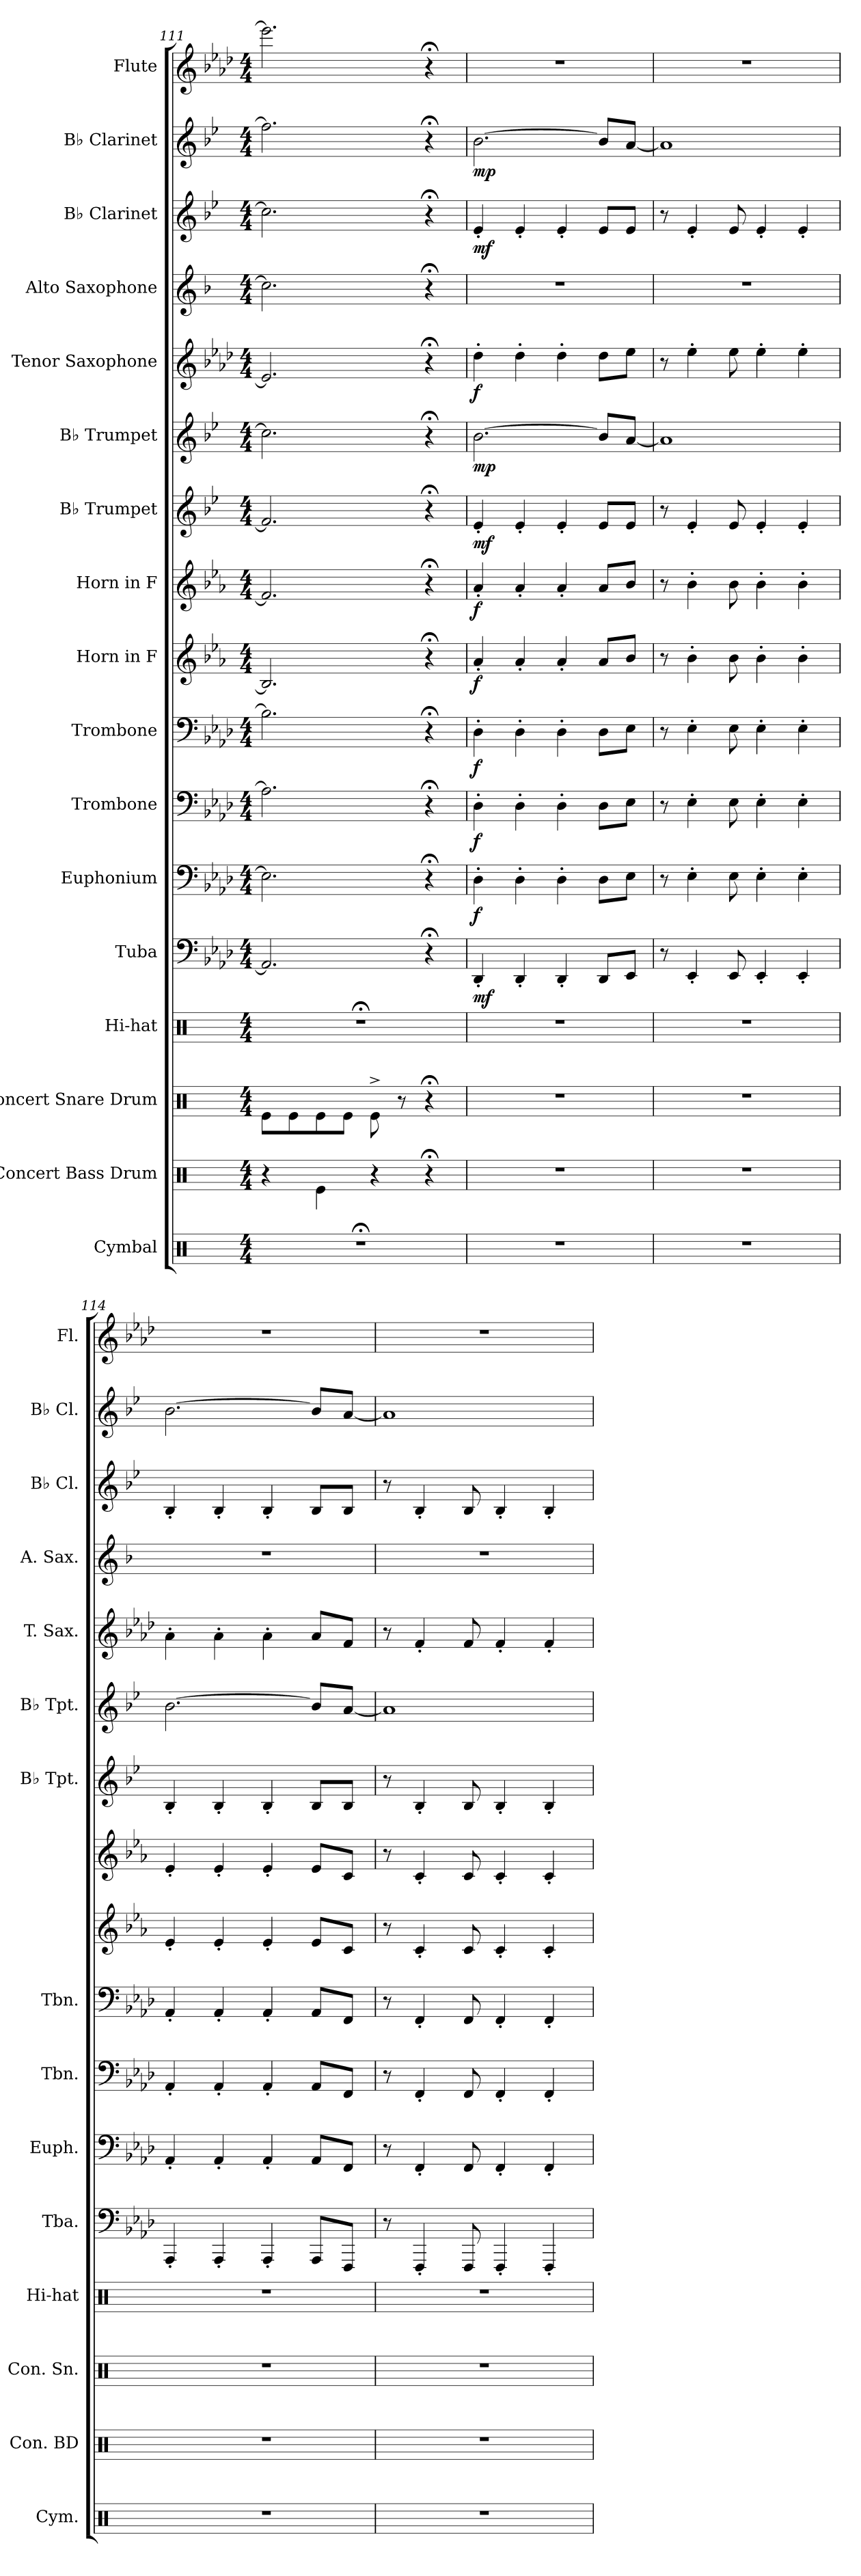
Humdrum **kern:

**kern	**kern	**kern	**kern	**kern	**dynam	**kern	**dynam	**kern	**dynam	**kern	**dynam	**kern	**dynam	**kern	**dynam	**kern	**dynam	**kern	**dynam	**kern	**dynam	**kern	**kern	**dynam	**kern	**dynam	**kern
*part17	*part16	*part15	*part14	*part13	*part13	*part12	*part12	*part11	*part11	*part10	*part10	*part9	*part9	*part8	*part8	*part7	*part7	*part6	*part6	*part5	*part5	*part4	*part3	*part3	*part2	*part2	*part1
*staff17	*staff16	*staff15	*staff14	*staff13	*staff13	*staff12	*staff12	*staff11	*staff11	*staff10	*staff10	*staff9	*staff9	*staff8	*staff8	*staff7	*staff7	*staff6	*staff6	*staff5	*staff5	*staff4	*staff3	*staff3	*staff2	*staff2	*staff1
*I"Cymbal	*I"Concert Bass Drum	*I"Concert Snare Drum	*I"Hi-hat	*I"Tuba	*	*I"Euphonium	*	*I"Trombone	*	*I"Trombone	*	*I"Horn in F	*	*I"Horn in F	*	*I"B♭ Trumpet	*	*I"B♭ Trumpet	*	*I"Tenor Saxophone	*	*I"Alto Saxophone	*I"B♭ Clarinet	*	*I"B♭ Clarinet	*	*I"Flute
*I'Cym.	*I'Con. BD	*I'Con. Sn.	*I'Hi-hat	*I'Tba.	*	*I'Euph.	*	*I'Tbn.	*	*I'Tbn.	*	*	*	*	*	*I'B♭ Tpt.	*	*I'B♭ Tpt.	*	*I'T. Sax.	*	*I'A. Sax.	*I'B♭ Cl.	*	*I'B♭ Cl.	*	*I'Fl.
*clefX	*clefX	*clefX	*clefX	*clefF4	*	*clefF4	*	*clefF4	*	*clefF4	*	*clefG2	*	*clefG2	*	*clefG2	*	*clefG2	*	*clefG2	*	*clefG2	*clefG2	*	*clefG2	*	*clefG2
*	*	*	*	*	*	*	*	*	*	*	*	*ITrd4c7	*	*ITrd4c7	*	*ITrd1c2	*	*ITrd1c2	*	*ITrd8c14	*	*ITrd5c9	*ITrd1c2	*	*ITrd1c2	*	*
*k[]	*k[]	*k[]	*k[]	*k[b-e-a-d-]	*	*k[b-e-a-d-]	*	*k[b-e-a-d-]	*	*k[b-e-a-d-]	*	*k[b-e-a-d-]	*	*k[b-e-a-d-]	*	*k[b-e-a-d-]	*	*k[b-e-a-d-]	*	*k[b-e-a-d-]	*	*k[b-e-a-d-]	*k[b-e-a-d-]	*	*k[b-e-a-d-]	*	*k[b-e-a-d-]
*M4/4	*M4/4	*M4/4	*M4/4	*M4/4	*	*M4/4	*	*M4/4	*	*M4/4	*	*M4/4	*	*M4/4	*	*M4/4	*	*M4/4	*	*M4/4	*	*M4/4	*M4/4	*	*M4/4	*	*M4/4
=111	=111	=111	=111	=111	=111	=111	=111	=111	=111	=111	=111	=111	=111	=111	=111	=111	=111	=111	=111	=111	=111	=111	=111	=111	=111	=111	=111
1r;<	4r	8Re\L	1r;<	2.AA-/]	.	2.E-\]	.	2.A-\]	.	2.B-\]	.	2.E-/]	.	2.B-/]	.	2.e-/]	.	2.b-\]	.	2.E-/]	.	2.e-\]	2.b-\]	.	2.ee-\]	.	2.eee-\]
.	.	8Re\	.	.	.	.	.	.	.	.	.	.	.	.	.	.	.	.	.	.	.	.	.	.	.	.	.
.	4Re\	8Re\	.	.	.	.	.	.	.	.	.	.	.	.	.	.	.	.	.	.	.	.	.	.	.	.	.
.	.	8Re\J	.	.	.	.	.	.	.	.	.	.	.	.	.	.	.	.	.	.	.	.	.	.	.	.	.
.	4r	8Re^\	.	.	.	.	.	.	.	.	.	.	.	.	.	.	.	.	.	.	.	.	.	.	.	.	.
.	.	8r	.	.	.	.	.	.	.	.	.	.	.	.	.	.	.	.	.	.	.	.	.	.	.	.	.
.	4r;<	4r;<	.	4r;<	.	4r;<	.	4r;<	.	4r;<	.	4r;<	.	4r;<	.	4r;<	.	4r;<	.	4r;<	.	4r;<	4r;<	.	4r;<	.	4r;<
=112	=112	=112	=112	=112	=112	=112	=112	=112	=112	=112	=112	=112	=112	=112	=112	=112	=112	=112	=112	=112	=112	=112	=112	=112	=112	=112	=112
!!LO:REH:place=s1:a:B:fs=14:t=Viva La Vida
*	*	*	*	*	*	*	*	*	*	*	*	*	*	*	*	*	*	*	*	*	*	*	*	*	*	*	*MM138
!	!	!	!	!	!LO:DY:b	!	!LO:DY:b	!	!LO:DY:b	!	!LO:DY:b	!	!LO:DY:b	!	!LO:DY:b	!	!LO:DY:b	!	!LO:DY:b	!	!LO:DY:b	!	!	!LO:DY:b	!	!LO:DY:b	!
1r	1r	1r	1r	4DD-'/	mf	4D-'\	f	4D-'\	f	4D-'\	f	4d-'/	f	4d-'/	f	4d-'/	mf	[2.a-\	mp	4d-'\	f	1r	4d-'/	mf	[2.a-\	mp	1r
.	.	.	.	4DD-'/	.	4D-'\	.	4D-'\	.	4D-'\	.	4d-'/	.	4d-'/	.	4d-'/	.	.	.	4d-'\	.	.	4d-'/	.	.	.	.
.	.	.	.	4DD-'/	.	4D-'\	.	4D-'\	.	4D-'\	.	4d-'/	.	4d-'/	.	4d-'/	.	.	.	4d-'\	.	.	4d-'/	.	.	.	.
.	.	.	.	8DD-/L	.	8D-\L	.	8D-\L	.	8D-\L	.	8d-/L	.	8d-/L	.	8d-/L	.	8a-/L]	.	8d-\L	.	.	8d-/L	.	8a-/L]	.	.
.	.	.	.	8EE-/J	.	8E-\J	.	8E-\J	.	8E-\J	.	8e-/J	.	8e-/J	.	8d-/J	.	[8g/J	.	8e-\J	.	.	8d-/J	.	[8g/J	.	.
=113	=113	=113	=113	=113	=113	=113	=113	=113	=113	=113	=113	=113	=113	=113	=113	=113	=113	=113	=113	=113	=113	=113	=113	=113	=113	=113	=113
1r	1r	1r	1r	8r	.	8r	.	8r	.	8r	.	8r	.	8r	.	8r	.	1g]	.	8r	.	1r	8r	.	1g]	.	1r
.	.	.	.	4EE-'/	.	4E-'\	.	4E-'\	.	4E-'\	.	4e-'\	.	4e-'\	.	4d-'/	.	.	.	4e-'\	.	.	4d-'/	.	.	.	.
.	.	.	.	8EE-/	.	8E-\	.	8E-\	.	8E-\	.	8e-\	.	8e-\	.	8d-/	.	.	.	8e-\	.	.	8d-/	.	.	.	.
.	.	.	.	4EE-'/	.	4E-'\	.	4E-'\	.	4E-'\	.	4e-'\	.	4e-'\	.	4d-'/	.	.	.	4e-'\	.	.	4d-'/	.	.	.	.
.	.	.	.	4EE-'/	.	4E-'\	.	4E-'\	.	4E-'\	.	4e-'\	.	4e-'\	.	4d-'/	.	.	.	4e-'\	.	.	4d-'/	.	.	.	.
=114	=114	=114	=114	=114	=114	=114	=114	=114	=114	=114	=114	=114	=114	=114	=114	=114	=114	=114	=114	=114	=114	=114	=114	=114	=114	=114	=114
1r	1r	1r	1r	4AAA-'/	.	4AA-'/	.	4AA-'/	.	4AA-'/	.	4A-'/	.	4A-'/	.	4A-'/	.	[2.a-\	.	4A-'\	.	1r	4A-'/	.	[2.a-\	.	1r
.	.	.	.	4AAA-'/	.	4AA-'/	.	4AA-'/	.	4AA-'/	.	4A-'/	.	4A-'/	.	4A-'/	.	.	.	4A-'\	.	.	4A-'/	.	.	.	.
.	.	.	.	4AAA-'/	.	4AA-'/	.	4AA-'/	.	4AA-'/	.	4A-'/	.	4A-'/	.	4A-'/	.	.	.	4A-'\	.	.	4A-'/	.	.	.	.
.	.	.	.	8AAA-/L	.	8AA-/L	.	8AA-/L	.	8AA-/L	.	8A-/L	.	8A-/L	.	8A-/L	.	8a-/L]	.	8A-/L	.	.	8A-/L	.	8a-/L]	.	.
.	.	.	.	8FFF/J	.	8FF/J	.	8FF/J	.	8FF/J	.	8F/J	.	8F/J	.	8A-/J	.	[8g/J	.	8F/J	.	.	8A-/J	.	[8g/J	.	.
=115	=115	=115	=115	=115	=115	=115	=115	=115	=115	=115	=115	=115	=115	=115	=115	=115	=115	=115	=115	=115	=115	=115	=115	=115	=115	=115	=115
1r	1r	1r	1r	8r	.	8r	.	8r	.	8r	.	8r	.	8r	.	8r	.	1g]	.	8r	.	1r	8r	.	1g]	.	1r
.	.	.	.	4FFF'/	.	4FF'/	.	4FF'/	.	4FF'/	.	4F'/	.	4F'/	.	4A-'/	.	.	.	4F'/	.	.	4A-'/	.	.	.	.
.	.	.	.	8FFF/	.	8FF/	.	8FF/	.	8FF/	.	8F/	.	8F/	.	8A-/	.	.	.	8F/	.	.	8A-/	.	.	.	.
.	.	.	.	4FFF'/	.	4FF'/	.	4FF'/	.	4FF'/	.	4F'/	.	4F'/	.	4A-'/	.	.	.	4F'/	.	.	4A-'/	.	.	.	.
.	.	.	.	4FFF'/	.	4FF'/	.	4FF'/	.	4FF'/	.	4F'/	.	4F'/	.	4A-'/	.	.	.	4F'/	.	.	4A-'/	.	.	.	.
=	=	=	=	=	=	=	=	=	=	=	=	=	=	=	=	=	=	=	=	=	=	=	=	=	=	=	=
*-	*-	*-	*-	*-	*-	*-	*-	*-	*-	*-	*-	*-	*-	*-	*-	*-	*-	*-	*-	*-	*-	*-	*-	*-	*-	*-	*-
